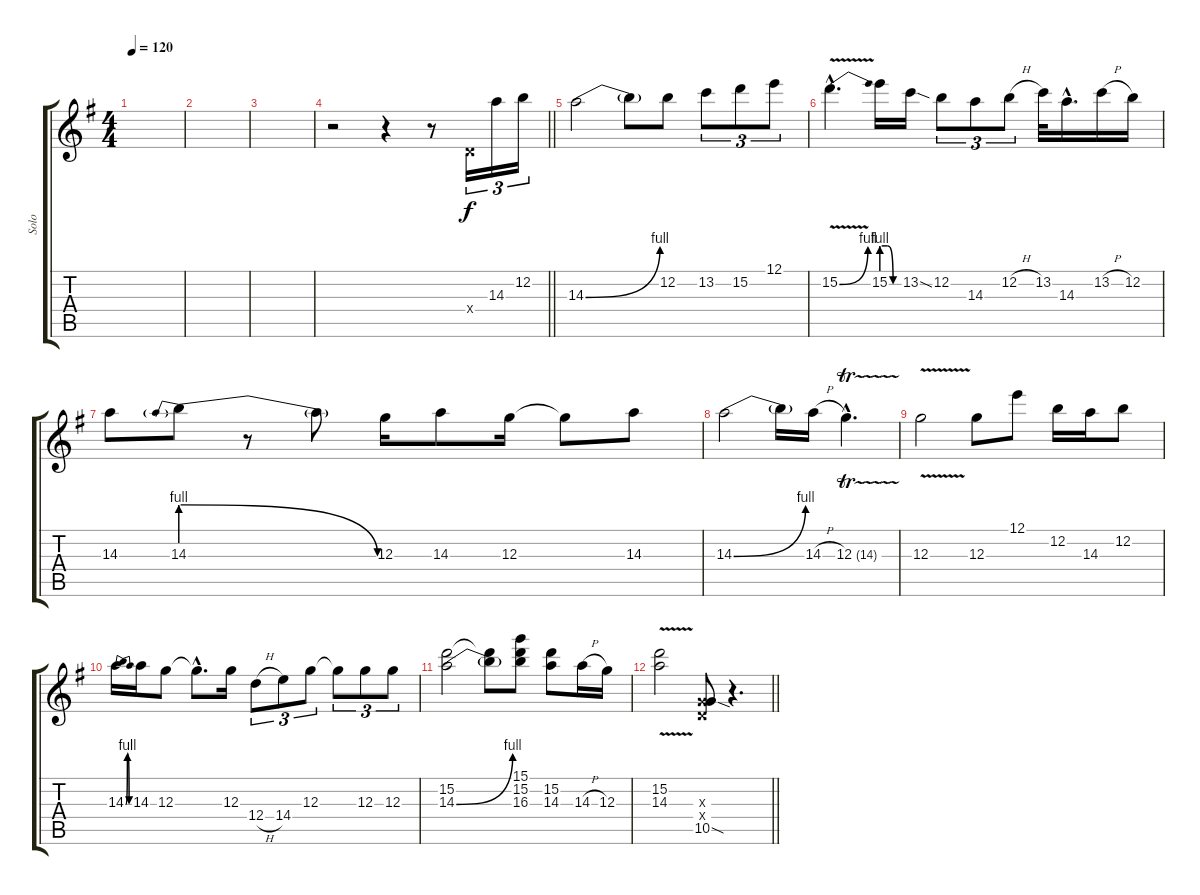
\track ("Solo" "Solo") {instrument distortionguitar}
\staff {score tabs}
\tuning (E4 B3 G3 D3 A2 E2) {hide}
\ts (4 4)
\tempo 120
\clef g2
\ks eminor
|
|
|
\barLineRight lightlight
r.2 r.4 r.8 0.4{x}.16{tu (3 2)} 14.3.16{tu (3 2)} 12.2.16{tu (3 2)} |
14.3{be (bend 0 0 60 4)}.2 14.3{t}.8 12.2.8 13.2.8{tu (3 2)} 15.2.8{tu (3 2)} 12.1.8{tu (3 2)} |
15.2{be (bend 0 0 60 4) v hac}.4{d} 15.2{be (custom 0 4 20 4 40 0 60 0)}.16 13.2{sod}.16 12.2.8{tu (3 2)} 14.3.8{tu (3 2)} 12.2{h}.8{tu (3 2)} 13.2.32 14.3{hac}.16{d} 13.2{h}.16 12.2.16 |
14.3.8 14.3{be (prebendrelease 0 4 60 0)}.8 r.8 14.3{t}.8 12.3.16 14.3.8 12.3.16 12.3{t}.8 14.3.8 |
14.3{be (bend 0 0 60 4)}.2 14.3{t}.16 14.3{h}.16 12.3{tr (14 16) hac}.4{d} |
12.3{v}.2 12.3.8 12.1.8 12.2.16 14.3.16 12.2.8 |
14.3{be (bendrelease 0 0 30 4 30 4 60 0)}.16 14.3.16 12.3.8 12.3{hac t}.8{d} 12.3.16 12.4{h}.8{tu (3 2)} 14.4.8{tu (3 2)} 12.3.8{tu (3 2)} 12.3{t}.8{tu (3 2)} 12.3.8{tu (3 2)} 12.3.8{tu (3 2)} |
(15.2 14.3{be (bend 0 0 60 4)}).2 (15.2{t} 14.3{t}).8 (15.1 15.2 16.3).8 (15.2 14.3).8 14.3{h}.16 12.3.16 |
\barLineRight lightlight
(15.2{v} 14.3{v}).2 (0.3{x} 0.4{x} 10.5{sod}).8 r.4{d}
